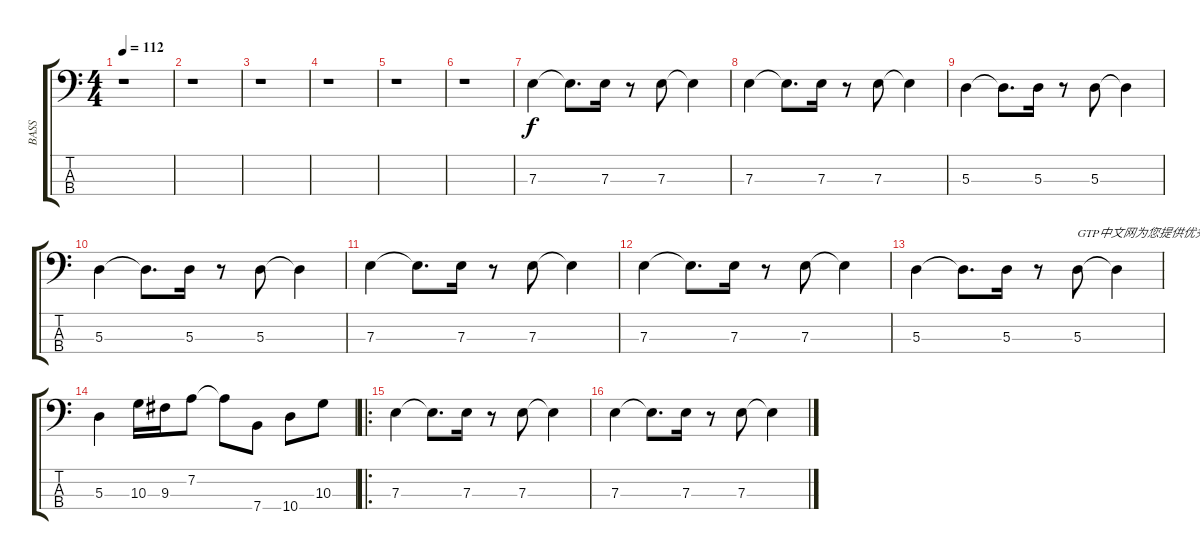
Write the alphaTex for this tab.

\track ("BASS" "BASS") {instrument electricbassfinger}
\staff {score tabs}
\tuning (G2 D2 A1 E1) {hide}
\ts (4 4)
\tempo 112
\clef f4
\ks c
r.1{dy f instrument electricbassfinger} |
r.1 |
r.1 |
r.1 |
r.1 |
r.1 |
7.3.4 7.3{t}.8{d} 7.3.16 r.8 7.3.8 7.3{t}.4 |
7.3.4 7.3{t}.8{d} 7.3.16 r.8 7.3.8 7.3{t}.4 |
5.3.4 5.3{t}.8{d} 5.3.16 r.8 5.3.8 5.3{t}.4 |
5.3.4 5.3{t}.8{d} 5.3.16 r.8 5.3.8 5.3{t}.4 |
7.3.4 7.3{t}.8{d} 7.3.16 r.8 7.3.8 7.3{t}.4 |
7.3.4 7.3{t}.8{d} 7.3.16 r.8 7.3.8 7.3{t}.4 |
5.3.4 5.3{t}.8{d} 5.3.16 r.8 5.3.8{txt "GTP中文网为您提供优秀的谱子"} 5.3{t}.4 |
5.3.4 10.3.16 9.3.16 7.2.8 7.2{t}.8 7.4.8 10.4.8 10.3.8 |
\ro
7.3.4 7.3{t}.8{d} 7.3.16 r.8 7.3.8 7.3{t}.4 |
7.3.4 7.3{t}.8{d} 7.3.16 r.8 7.3.8 7.3{t}.4
